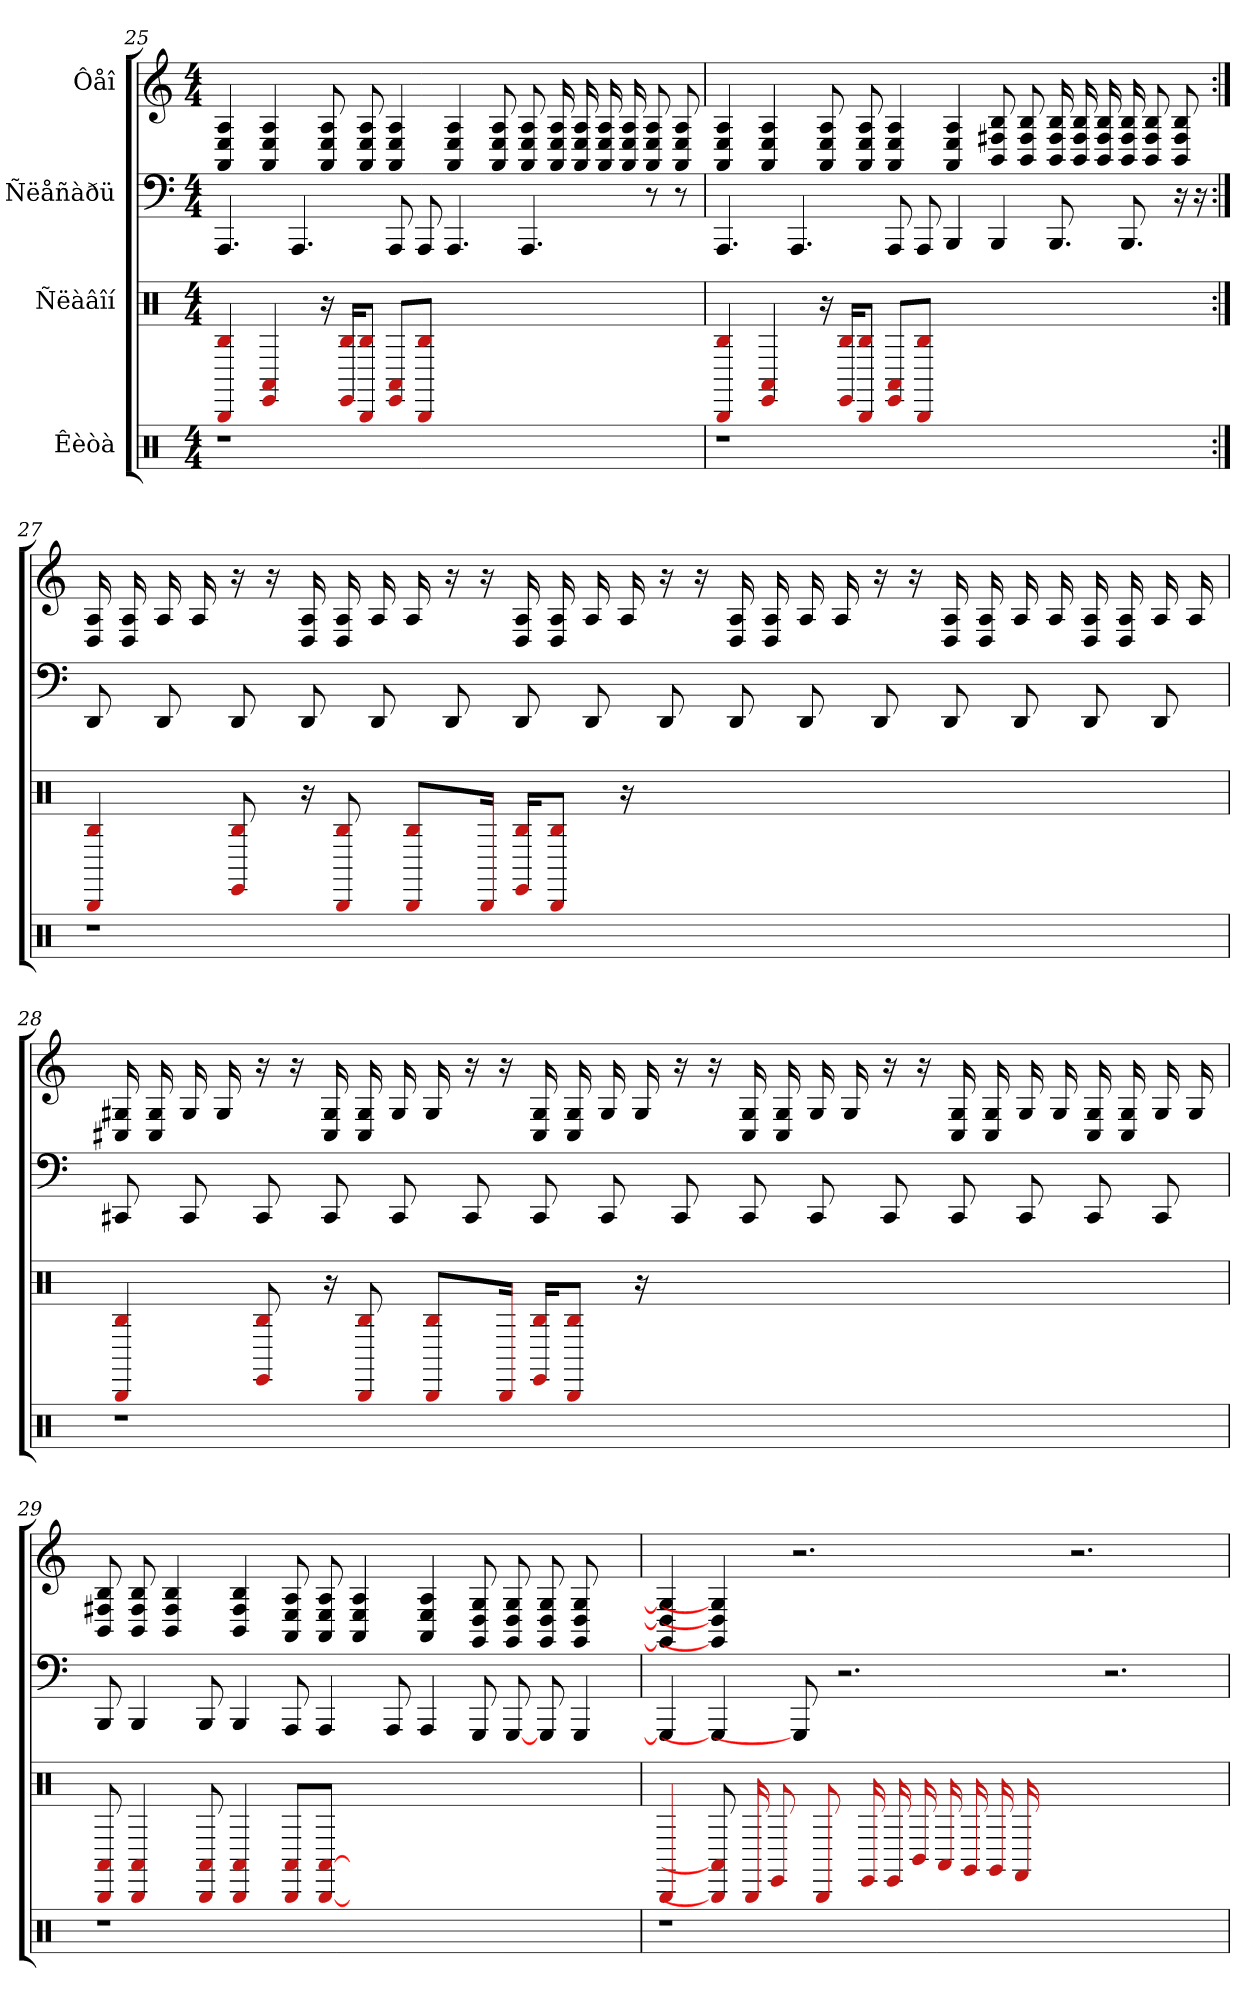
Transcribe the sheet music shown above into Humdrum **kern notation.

**kern	**kern	**kern	**kern
*part4	*part3	*part2	*part1
*staff4	*staff3	*staff2	*staff1
*I"Êèòà	*I"Ñëàâîí	*I"Ñëåñàðü	*I"Ôåî
*clefX	*clefX	*	*
*k[]	*k[]	*k[]	*k[]
*M4/4	*M4/4	*M4/4	*M4/4
=25	=25	=25	=25
1r	4B 4BBB	4.AAA	4A 4E 4AA
.	4AA# 4EE	.	4A 4E 4AA
.	.	4.AAA	.
.	16r	.	8A 8E 8AA
.	16B/ 16EE/KL	.	.
.	8B/ 8BBB/J	.	8A 8E 8AA
.	8AA#/ 8EE/L	8AAA	4A 4E 4AA
.	8B/ 8BBB/J	8AAA	.
1ryy	1ryy	4.AAA	4A 4E 4AA
.	.	.	8A 8E 8AA
.	.	4.AAA	8A 8E 8AA
.	.	.	16A 16E 16AA
.	.	.	16A 16E 16AA
.	.	.	16A 16E 16AA
.	.	.	16A 16E 16AA
.	.	8r	8A 8E 8AA
.	.	8r	8A 8E 8AA
=26	=26	=26	=26
1r	4B 4BBB	4.AAA	4A 4E 4AA
.	4AA# 4EE	.	4A 4E 4AA
.	.	4.AAA	.
.	16r	.	8A 8E 8AA
.	16B/ 16EE/KL	.	.
.	8B/ 8BBB/J	.	8A 8E 8AA
.	8AA#/ 8EE/L	8AAA	4A 4E 4AA
.	8B/ 8BBB/J	8AAA	.
1ryy	1ryy	4BBB	4A 4E 4AA
.	.	4BBB	8B 8F# 8BB
.	.	.	8B 8F# 8BB
.	.	8.BBB	16B 16F# 16BB
.	.	.	16B 16F# 16BB
.	.	.	16B 16F# 16BB
.	.	8.BBB	16B 16F# 16BB
.	.	.	8B 8F# 8BB
.	.	16r	8B 8F# 8BB
.	.	16r	.
=27:|!	=27:|!	=27:|!	=27:|!
1r	4B 4BBB	8DD	16A 16D
.	.	.	16A 16D
.	.	8DD	16A
.	.	.	16A
.	8B 8EE	8DD	16r
.	.	.	16r
.	16r	8DD	16A 16D
.	8B 8BBB	.	16A 16D
.	.	8DD	16A
.	8B/ 8BBB/L	.	16A
.	.	8DD	16r
.	16BBB/Jk	.	16r
.	16B/ 16EE/KL	8DD	16A 16D
.	8B/ 8BBB/J	.	16A 16D
.	.	8DD	16A
.	16r	.	16A
1ryy	1ryy	8DD	16r
.	.	.	16r
.	.	8DD	16A 16D
.	.	.	16A 16D
.	.	8DD	16A
.	.	.	16A
.	.	8DD	16r
.	.	.	16r
.	.	8DD	16A 16D
.	.	.	16A 16D
.	.	8DD	16A
.	.	.	16A
.	.	8DD	16A 16D
.	.	.	16A 16D
.	.	8DD	16A
.	.	.	16A
=28	=28	=28	=28
1r	4B 4BBB	8CC#	16G# 16C#
.	.	.	16G# 16C#
.	.	8CC#	16G#
.	.	.	16G#
.	8B 8EE	8CC#	16r
.	.	.	16r
.	16r	8CC#	16G# 16C#
.	8B 8BBB	.	16G# 16C#
.	.	8CC#	16G#
.	8B/ 8BBB/L	.	16G#
.	.	8CC#	16r
.	16BBB/Jk	.	16r
.	16B/ 16EE/KL	8CC#	16G# 16C#
.	8B/ 8BBB/J	.	16G# 16C#
.	.	8CC#	16G#
.	16r	.	16G#
1ryy	1ryy	8CC#	16r
.	.	.	16r
.	.	8CC#	16G# 16C#
.	.	.	16G# 16C#
.	.	8CC#	16G#
.	.	.	16G#
.	.	8CC#	16r
.	.	.	16r
.	.	8CC#	16G# 16C#
.	.	.	16G# 16C#
.	.	8CC#	16G#
.	.	.	16G#
.	.	8CC#	16G# 16C#
.	.	.	16G# 16C#
.	.	8CC#	16G#
.	.	.	16G#
=29	=29	=29	=29
1r	8AA# 8BBB	8BBB	8B 8F# 8BB
.	4AA# 4BBB	4BBB	8B 8F# 8BB
.	.	.	4B 4F# 4BB
.	8AA# 8BBB	8BBB	.
.	4AA# 4BBB	4BBB	4B 4F# 4BB
.	8AA#/ 8BBB/L	8AAA	8A 8E 8AA
.	[8AA#/ [8BBB/J	4AAA	8A 8E 8AA
1ryy	1ryy	.	4A 4E 4AA
.	.	8AAA	.
.	.	4AAA	4A 4E 4AA
.	.	8GGG	8G 8D 8GG
.	.	[8GGG	8G 8D 8GG
.	.	8GGG	8G 8D 8GG
.	.	4GGG	8G 8D 8GG
8ryy	8ryy	.	8ryy
=30	=30	=30	=30
1r	4BBB	4GGG]	4G] 4D] 4GG]
.	8AA#] 8BBB]	4GGG]	4G] 4D] 4GG]
.	16BBB	.	.
.	8EE	.	.
.	.	8GGG]	2.r
.	8BBB	.	.
.	.	2.r	.
.	16EE	.	.
.	16EE	.	.
.	16BB	.	.
.	16AA	.	.
.	16GG	.	.
1ryy	16GG	.	.
.	16FF	.	.
.	1ryy	.	.
.	.	.	2.r
.	.	2.r	.
8ryy	.	.	8ryy
=	=	=	=
*-	*-	*-	*-
